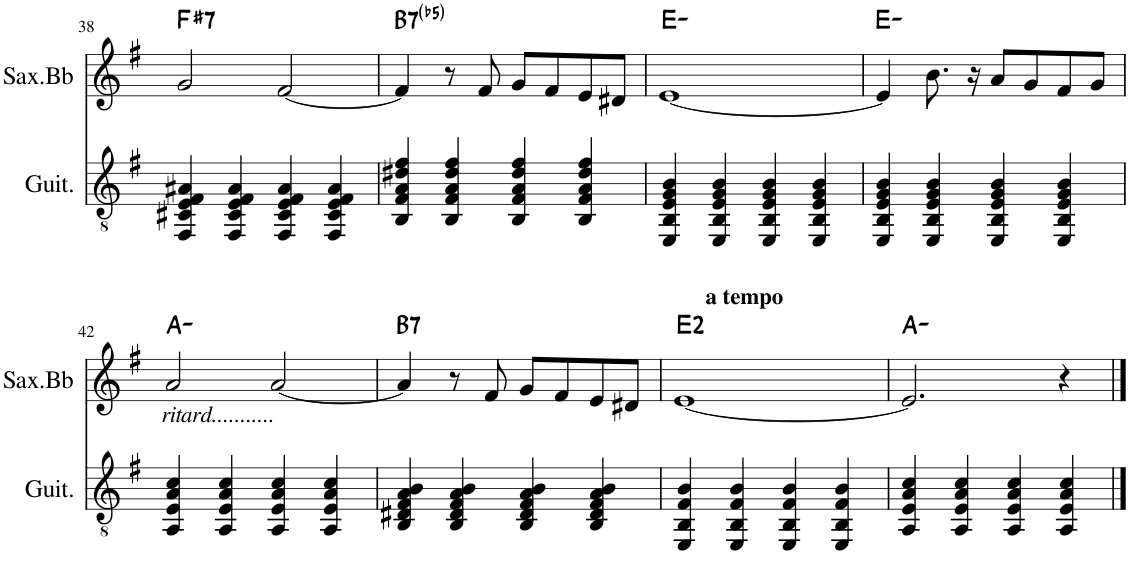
**kern	**kern	**harte
*part2	*part1	*part1
*staff2	*staff1	*
*I"Guit.	*I"Sax.Bb	*
*I'Guit.	*I'Sax.Bb	*
!!LO:PB:g=z
*clefGv2	*clefG2	*
*	*ITrd1c2	*
*k[f#]	*k[f#]	*
*M4/4	*M4/4	*
=38	=38	=38
!	!	!LO:H:kt=7
4FF#/ 4C#X/ 4E/ 4F#/ 4A#X/	2g/	F#:7
4FF#/ 4C#/ 4E/ 4F#/ 4A#/	.	.
4FF#/ 4C#/ 4E/ 4F#/ 4A#/	[2f#/	.
4FF#/ 4C#/ 4E/ 4F#/ 4A#/	.	.
=39	=39	=39
!	!	!LO:H:kt=7
4BB/ 4F#/ 4A/ 4d#X/ 4f#/	4f#/]	B:(3,b5,b7)
4BB/ 4F#/ 4A/ 4d#/ 4f#/	8r	.
.	8f#/	.
4BB/ 4F#/ 4A/ 4d#/ 4f#/	8g/L	.
.	8f#/	.
4BB/ 4F#/ 4A/ 4d#/ 4f#/	8e/	.
.	8d#X/J	.
=40	=40	=40
4EE/ 4BB/ 4E/ 4G/ 4B/	[1e	E:min
4EE/ 4BB/ 4E/ 4G/ 4B/	.	.
4EE/ 4BB/ 4E/ 4G/ 4B/	.	.
4EE/ 4BB/ 4E/ 4G/ 4B/	.	.
=41	=41	=41
4EE/ 4BB/ 4E/ 4G/ 4B/	4e/]	E:min
4EE/ 4BB/ 4E/ 4G/ 4B/	8.b\	.
.	16r	.
4EE/ 4BB/ 4E/ 4G/ 4B/	8a/L	.
.	8g/	.
4EE/ 4BB/ 4E/ 4G/ 4B/	8f#/	.
.	8g/J	.
!!LO:LB:g=z
=42	=42	=42
!	!LO:TX:b:i:t=ritard...........	!
4AA/ 4E/ 4A/ 4c/	2a/	A:min
4AA/ 4E/ 4A/ 4c/	.	.
4AA/ 4E/ 4A/ 4c/	[2a/	.
4AA/ 4E/ 4A/ 4c/	.	.
=43	=43	=43
!	!	!LO:H:kt=7
4BB/ 4D#X/ 4F#/ 4A/ 4B/	4a/]	B:7
4BB/ 4D#/ 4F#/ 4A/ 4B/	8r	.
.	8f#/	.
4BB/ 4D#/ 4F#/ 4A/ 4B/	8g/L	.
.	8f#/	.
4BB/ 4D#/ 4F#/ 4A/ 4B/	8e/	.
.	8d#X/J	.
=44	=44	=44
!	!LO:TX:a:B:t=a tempo	!
4EE/ 4BB/ 4F#/ 4B/	[1e	E:maj(2)
4EE/ 4BB/ 4F#/ 4B/	.	.
4EE/ 4BB/ 4F#/ 4B/	.	.
4EE/ 4BB/ 4F#/ 4B/	.	.
=45	=45	=45
4AA/ 4E/ 4A/ 4c/	2.e/]	A:min
4AA/ 4E/ 4A/ 4c/	.	.
4AA/ 4E/ 4A/ 4c/	.	.
4AA/ 4E/ 4A/ 4c/	4r	.
==	==	==
*-	*-	*-
